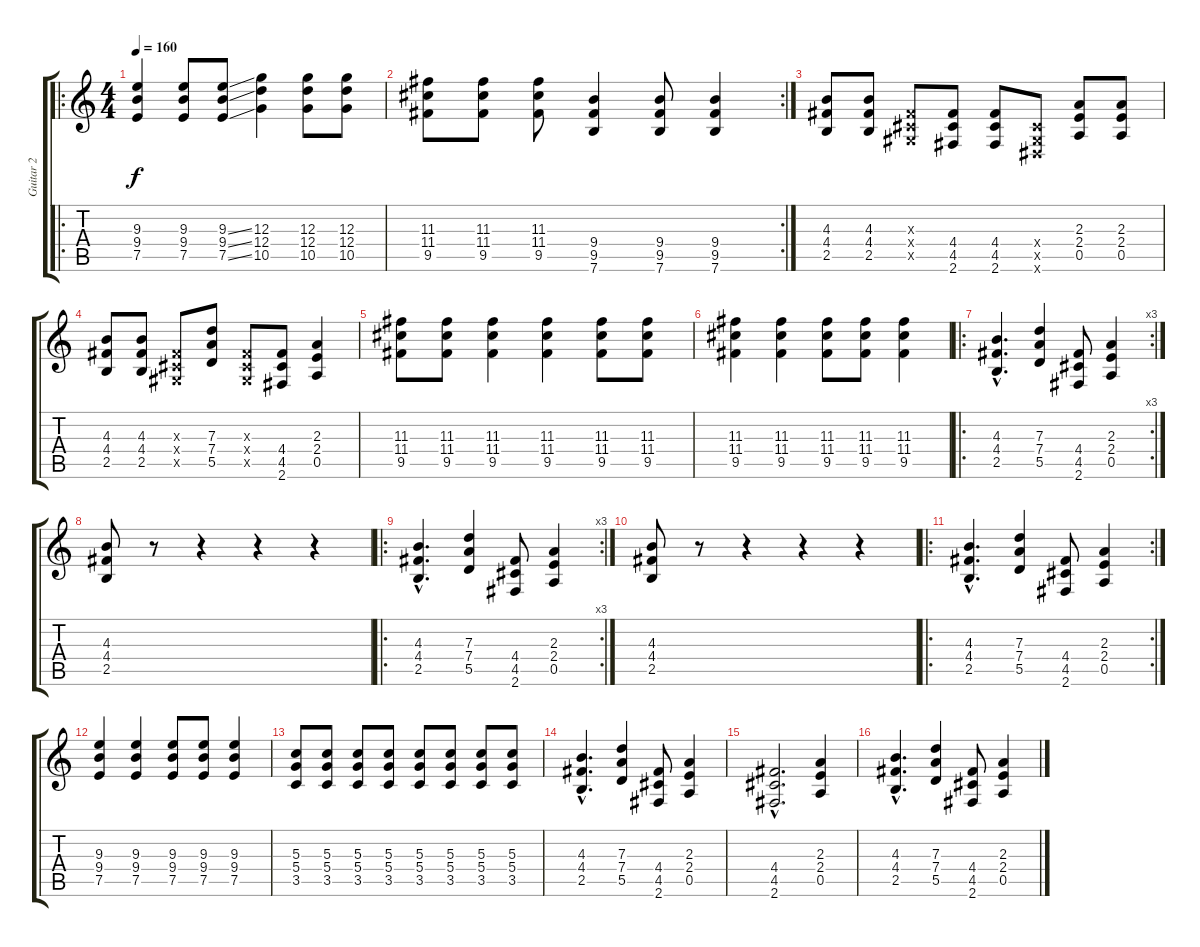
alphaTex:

\track ("Guitar 2" "Guitar 2") {instrument distortionguitar}
\staff {score tabs}
\tuning (E4 B3 G3 D3 A2 E2) {hide}
\ro
\ts (4 4)
\tempo 160
\clef g2
\ks c
(9.3 9.4 7.5).4{dy f} (9.3 9.4 7.5).8 (9.3{ss} 9.4{ss} 7.5{ss}).8 (12.3 12.4 10.5).4 (12.3 12.4 10.5).8 (12.3 12.4 10.5).8 |
\rc 2
(11.3 11.4 9.5).8 (11.3 11.4 9.5).8 (11.3 11.4 9.5).8 (9.4 9.5 7.6).4 (9.4 9.5 7.6).8 (9.4 9.5 7.6).4 |
(4.3 4.4 2.5).8 (4.3 4.4 2.5).8 (-1.3{x} -1.4{x} -1.5{x}).8 (4.4 4.5 2.6).8 (4.4 4.5 2.6).8 (-1.4{x} -1.5{x} -1.6{x}).8 (2.3 2.4 0.5).8 (2.3 2.4 0.5).8 |
(4.3 4.4 2.5).8 (4.3 4.4 2.5).8 (-1.3{x} -1.4{x} -1.5{x}).8 (7.3 7.4 5.5).8 (-1.3{x} -1.4{x} -1.5{x}).8 (4.4 4.5 2.6).8 (2.3 2.4 0.5).4 |
(11.3 11.4 9.5).8 (11.3 11.4 9.5).8 (11.3 11.4 9.5).4 (11.3 11.4 9.5).4 (11.3 11.4 9.5).8 (11.3 11.4 9.5).8 |
(11.3 11.4 9.5).4 (11.3 11.4 9.5).4 (11.3 11.4 9.5).8 (11.3 11.4 9.5).8 (11.3 11.4 9.5).4 |
\ro
\rc 3
(4.3{hac} 4.4{hac} 2.5{hac}).4{d} (7.3 7.4 5.5).4 (4.4 4.5 2.6).8 (2.3 2.4 0.5).4 |
(4.3 4.4 2.5).8 r.8 r.4 r.4 r.4 |
\ro
\rc 3
(4.3{hac} 4.4{hac} 2.5{hac}).4{d} (7.3 7.4 5.5).4 (4.4 4.5 2.6).8 (2.3 2.4 0.5).4 |
(4.3 4.4 2.5).8 r.8 r.4 r.4 r.4 |
\ro
\rc 2
(4.3{hac} 4.4{hac} 2.5{hac}).4{d} (7.3 7.4 5.5).4 (4.4 4.5 2.6).8 (2.3 2.4 0.5).4 |
(9.3 9.4 7.5).4 (9.3 9.4 7.5).4 (9.3 9.4 7.5).8 (9.3 9.4 7.5).8 (9.3 9.4 7.5).4 |
(5.3 5.4 3.5).8 (5.3 5.4 3.5).8 (5.3 5.4 3.5).8 (5.3 5.4 3.5).8 (5.3 5.4 3.5).8 (5.3 5.4 3.5).8 (5.3 5.4 3.5).8 (5.3 5.4 3.5).8 |
(4.3{hac} 4.4{hac} 2.5{hac}).4{d} (7.3 7.4 5.5).4 (4.4 4.5 2.6).8 (2.3 2.4 0.5).4 |
(4.4{hac} 4.5{hac} 2.6{hac}).2{d} (2.3 2.4 0.5).4 |
(4.3{hac} 4.4{hac} 2.5{hac}).4{d} (7.3 7.4 5.5).4 (4.4 4.5 2.6).8 (2.3 2.4 0.5).4
